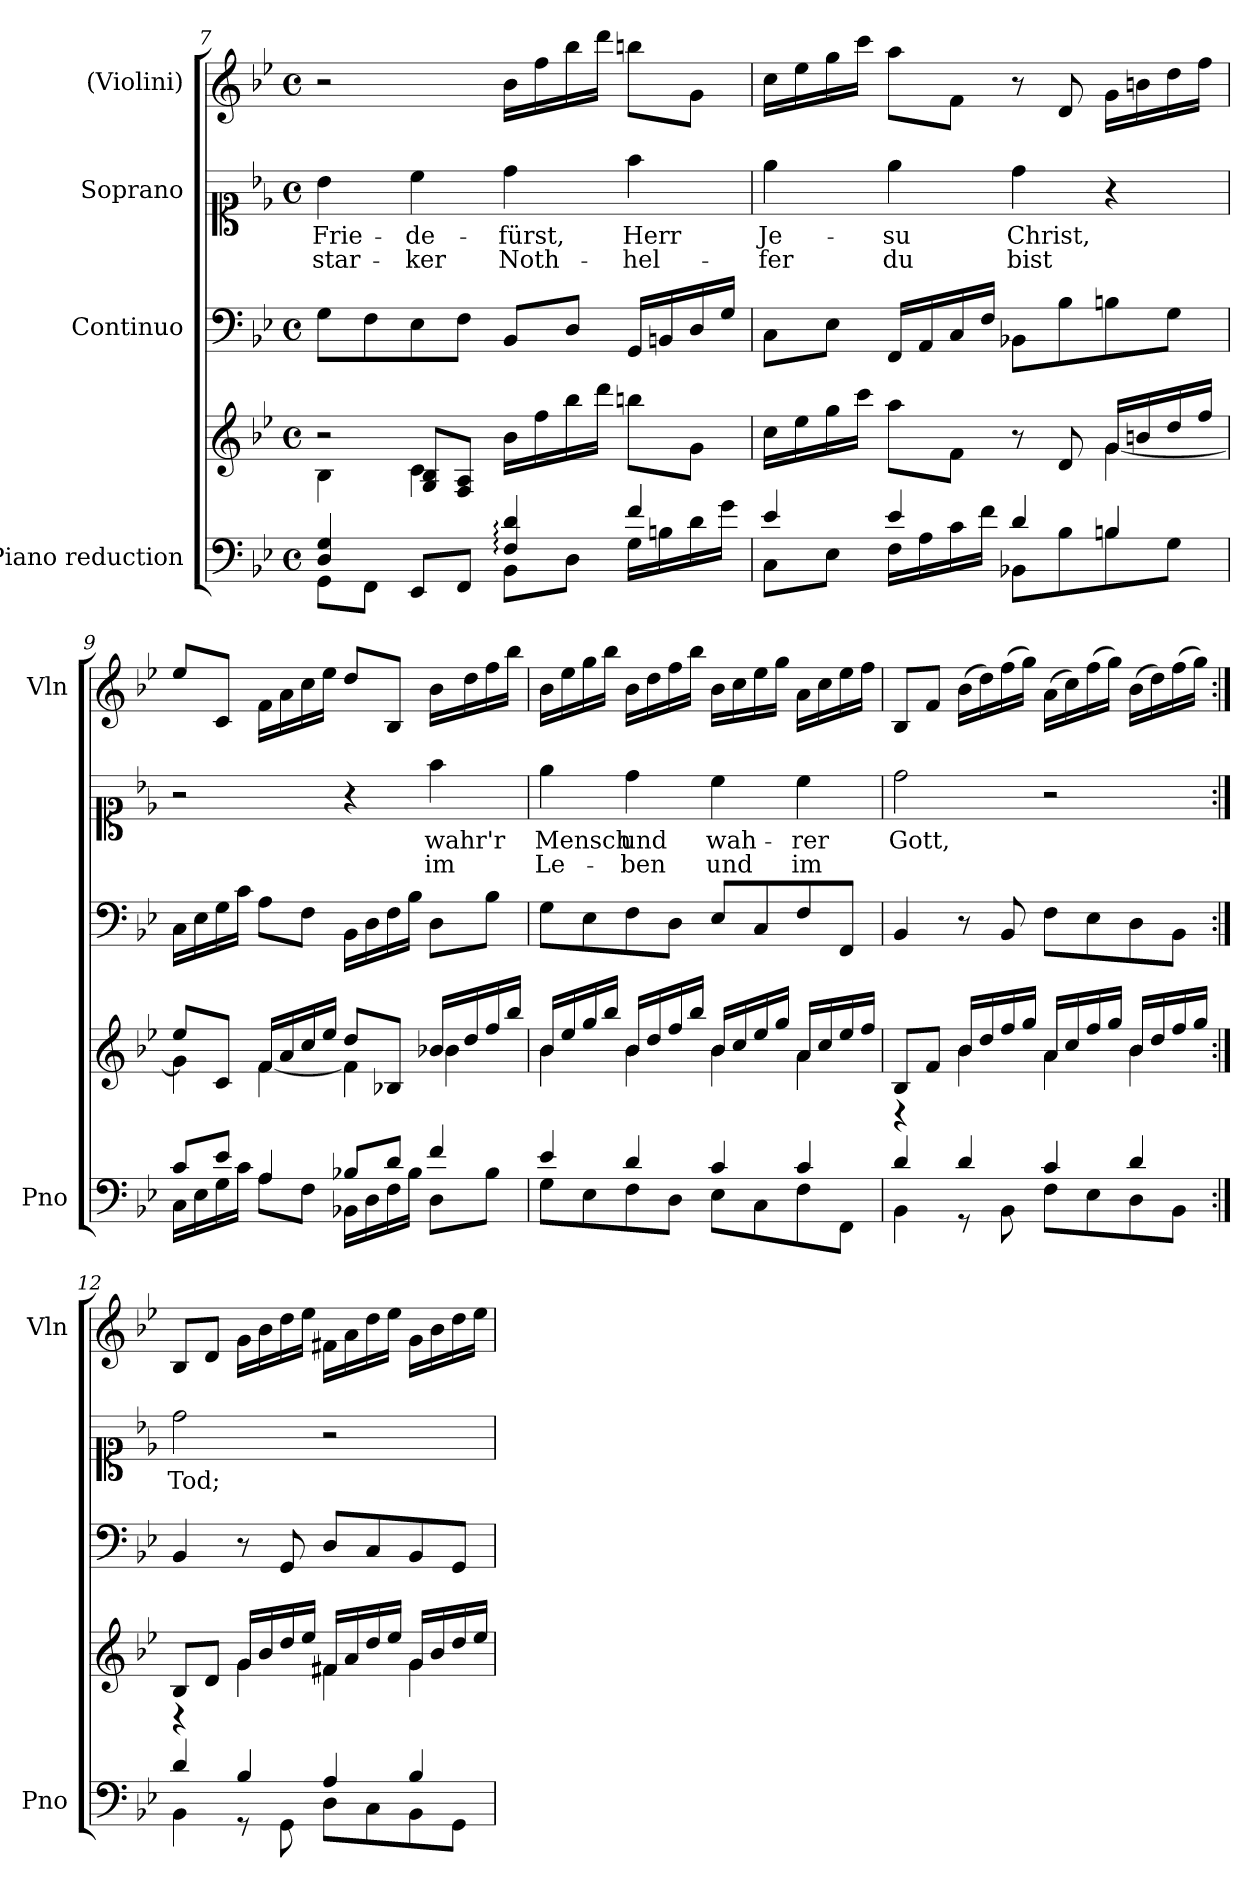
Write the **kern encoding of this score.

**kern	**kern	**kern	**kern	**text	**text	**kern
*part4	*part4	*part3	*part2	*part2	*part2	*part1
*staff5	*staff4	*staff3	*staff2	*staff2	*staff2	*staff1
*I"Piano reduction	*	*I"Continuo	*I"Soprano	*	*	*I"(Violini)
*I'Pno	*	*	*	*	*	*I'Vln
*clefF4	*clefG2	*clefF4	*clefC1	*	*	*clefG2
*k[b-e-]	*k[b-e-]	*k[b-e-]	*k[b-e-]	*	*	*k[b-e-]
*M4/4	*M4/4	*M4/4	*M4/4	*	*	*M4/4
*met(c)	*met(c)	*met(c)	*met(c)	*	*	*met(c)
=7	=7	=7	=7	=7	=7	=7
*^	*^	*	*	*	*	*
*	*	*	*^	*	*	*	*	*
!	!	!	!	!	!	!	!LO:LY:b	!LO:LY:b	!
4D/ 4G/	8GG\L	2r	4B-\	4ryy	8G\L	4b-\	Frie-	star-	2r
.	8FF\J	.	.	.	8F\	.	.	.	.
!	!	!	!	!	!	!	!LO:LY:b	!LO:LY:b	!
4ryy	8EE-/L	.	4c\	8G/ 8B-/L	8E-\	4cc\	-de-	-ker	.
.	8FF/J	.	.	8F/ 8A/J	8F\J	.	.	.	.
!	!	!	!	!	!	!	!LO:LY:b	!LO:LY:b	!
4F/: 4d/:	8BB-\L	16b-\LL	2ryy	2ryy	8BB-/L	4dd\	-fürst,	Noth-	16b-\LL
.	.	16ff\	.	.	.	.	.	.	16ff\
.	8D\J	16bb-\	.	.	8D/J	.	.	.	16bb-\
.	.	16ddd\JJ	.	.	.	.	.	.	16ddd\JJ
!	!	!	!	!	!	!	!LO:LY:b	!LO:LY:b	!
4f/	16G\LL	8bbn\L	.	.	16GG/LL	4ff\	Herr	-hel-	8bbn\L
.	16Bn\	.	.	.	16BBn/	.	.	.	.
.	16d\	8g\J	.	.	16D/	.	.	.	8g\J
.	16g\JJ	.	.	.	16G/JJ	.	.	.	.
*	*	*	*v	*v	*	*	*	*	*
=8	=8	=8	=8	=8	=8	=8	=8	=8
!	!	!	!	!	!	!LO:LY:b	!LO:LY:b	!
4e-/	8C\L	16cc\LL	2.ryy	8C\L	4ee-\	Je-	-fer	16cc\LL
.	.	16ee-\	.	.	.	.	.	16ee-\
.	8E-\J	16gg\	.	8E-\J	.	.	.	16gg\
.	.	16ccc\JJ	.	.	.	.	.	16ccc\JJ
!	!	!	!	!	!	!LO:LY:b	!LO:LY:b	!
4e-/	16F\LL	8aa\L	.	16FF/LL	4ee-\	-su	du	8aa\L
.	16A\	.	.	16AA/	.	.	.	.
.	16c\	8f\J	.	16C/	.	.	.	8f\J
.	16f\JJ	.	.	16F/JJ	.	.	.	.
!	!	!	!	!	!	!LO:LY:b	!LO:LY:b	!
4d/	8BB-X\L	8r	.	8BB-X\L	4dd\	Christ,	bist	8r
.	8B-\	8d/	.	8B-\	.	.	.	8d/
4Bn/	8B\	16g/LL	[4g\	8Bn\	4r	.	.	16g\LL
.	.	16bn/	.	.	.	.	.	16bn\
.	8G\J	16dd/	.	8G\J	.	.	.	16dd\
.	.	16ff/JJ	.	.	.	.	.	16ff\JJ
!!LO:LB:g=z
=9	=9	=9	=9	=9	=9	=9	=9	=9
8c/L	16C\LL	8ee-/L	4g\]	16C\LL	2r	.	.	8ee-/L
.	16E-\	.	.	16E-\	.	.	.	.
8e-/J	16G\	8c/J	.	16G\	.	.	.	8c/J
.	16c\JJ	.	.	16c\JJ	.	.	.	.
4A/	8A\L	16f/LL	[4f\	8A\L	.	.	.	16f\LL
.	.	16a/	.	.	.	.	.	16a\
.	8F\J	16cc/	.	8F\J	.	.	.	16cc\
.	.	16ee-/JJ	.	.	.	.	.	16ee-\JJ
8B-X/L	16BB-X\LL	8dd/L	4f\]	16BB-\LL	4r	.	.	8dd/L
.	16D\	.	.	16D\	.	.	.	.
8d/J	16F\	8B-X/J	.	16F\	.	.	.	8B-/J
.	16B-\JJ	.	.	16B-\JJ	.	.	.	.
!	!	!	!	!	!	!LO:LY:b	!LO:LY:b	!
4f/	8D\L	16b-X/LL	4b-\	8D\L	4ff\	wahr'r	im	16b-\LL
.	.	16dd/	.	.	.	.	.	16dd\
.	8B-\J	16ff/	.	8B-\J	.	.	.	16ff\
.	.	16bb-/JJ	.	.	.	.	.	16bb-\JJ
=10	=10	=10	=10	=10	=10	=10	=10	=10
!	!	!	!	!	!	!LO:LY:b	!LO:LY:b	!
4e-/	8G\L	16b-/LL	4b-\	8G\L	4ee-\	Mensch	Le-	16b-\LL
.	.	16ee-/	.	.	.	.	.	16ee-\
.	8E-\	16gg/	.	8E-\	.	.	.	16gg\
.	.	16bb-/JJ	.	.	.	.	.	16bb-\JJ
!	!	!	!	!	!	!LO:LY:b	!LO:LY:b	!
4d/	8F\	16b-/LL	4b-\	8F\	4dd\	und	-ben	16b-\LL
.	.	16dd/	.	.	.	.	.	16dd\
.	8D\J	16ff/	.	8D\J	.	.	.	16ff\
.	.	16bb-/JJ	.	.	.	.	.	16bb-\JJ
!	!	!	!	!	!	!LO:LY:b	!LO:LY:b	!
4c/	8E-\L	16b-/LL	4b-\	8E-/L	4cc\	wah-	und	16b-\LL
.	.	16cc/	.	.	.	.	.	16cc\
.	8C\	16ee-/	.	8C/	.	.	.	16ee-\
.	.	16gg/JJ	.	.	.	.	.	16gg\JJ
!	!	!	!	!	!	!LO:LY:b	!LO:LY:b	!
4c/	8F\	16a/LL	4a\	8F/	4cc\	-rer	im	16a\LL
.	.	16cc/	.	.	.	.	.	16cc\
.	8FF\J	16ee-/	.	8FF/J	.	.	.	16ee-\
.	.	16ff/JJ	.	.	.	.	.	16ff\JJ
=11	=11	=11	=11	=11	=11	=11	=11	=11
!	!	!	!	!	!	!LO:LY:b	!	!
4d/	4BB-\	8B-/L	4r	4BB-/	2dd\	Gott,	.	8B-/L
.	.	8f/J	.	.	.	.	.	8f/J
4d/	8r	16b-/LL	4b-\	8r	.	.	.	(16b-\LL
.	.	16dd/	.	.	.	.	.	16dd\)
.	8BB-\	16ff/	.	8BB-/	.	.	.	(16ff\
.	.	16gg/JJ	.	.	.	.	.	16gg\JJ)
4c/	8F\L	16a/LL	4a\	8F\L	2r	.	.	(16a\LL
.	.	16cc/	.	.	.	.	.	16cc\)
.	8E-\	16ff/	.	8E-\	.	.	.	(16ff\
.	.	16gg/JJ	.	.	.	.	.	16gg\JJ)
4d/	8D\	16b-/LL	4b-\	8D\	.	.	.	(16b-\LL
.	.	16dd/	.	.	.	.	.	16dd\)
.	8BB-\J	16ff/	.	8BB-\J	.	.	.	(16ff\
.	.	16gg/JJ	.	.	.	.	.	16gg\JJ)
=12:|!	=12:|!	=12:|!	=12:|!	=12:|!	=12:|!	=12:|!	=12:|!	=12:|!
!	!	!	!	!	!	!LO:LY:b	!	!
4d/	4BB-\	8B-/L	4r	4BB-/	2dd\	Tod;	.	8B-/L
.	.	8d/J	.	.	.	.	.	8d/J
4B-/	8r	16g/LL	4g\	8r	.	.	.	16g\LL
.	.	16b-/	.	.	.	.	.	16b-\
.	8GG\	16dd/	.	8GG/	.	.	.	16dd\
.	.	16ee-/JJ	.	.	.	.	.	16ee-\JJ
4A/	8D\L	16f#X/LL	4f#\	8D/L	2r	.	.	16f#X\LL
.	.	16a/	.	.	.	.	.	16a\
.	8C\	16dd/	.	8C/	.	.	.	16dd\
.	.	16ee-/JJ	.	.	.	.	.	16ee-\JJ
4B-/	8BB-\	16g/LL	4g\	8BB-/	.	.	.	16g\LL
.	.	16b-/	.	.	.	.	.	16b-\
.	8GG\J	16dd/	.	8GG/J	.	.	.	16dd\
.	.	16ee-/JJ	.	.	.	.	.	16ee-\JJ
*v	*v	*	*	*	*	*	*	*
*	*v	*v	*	*	*	*	*
=	=	=	=	=	=	=
*-	*-	*-	*-	*-	*-	*-
